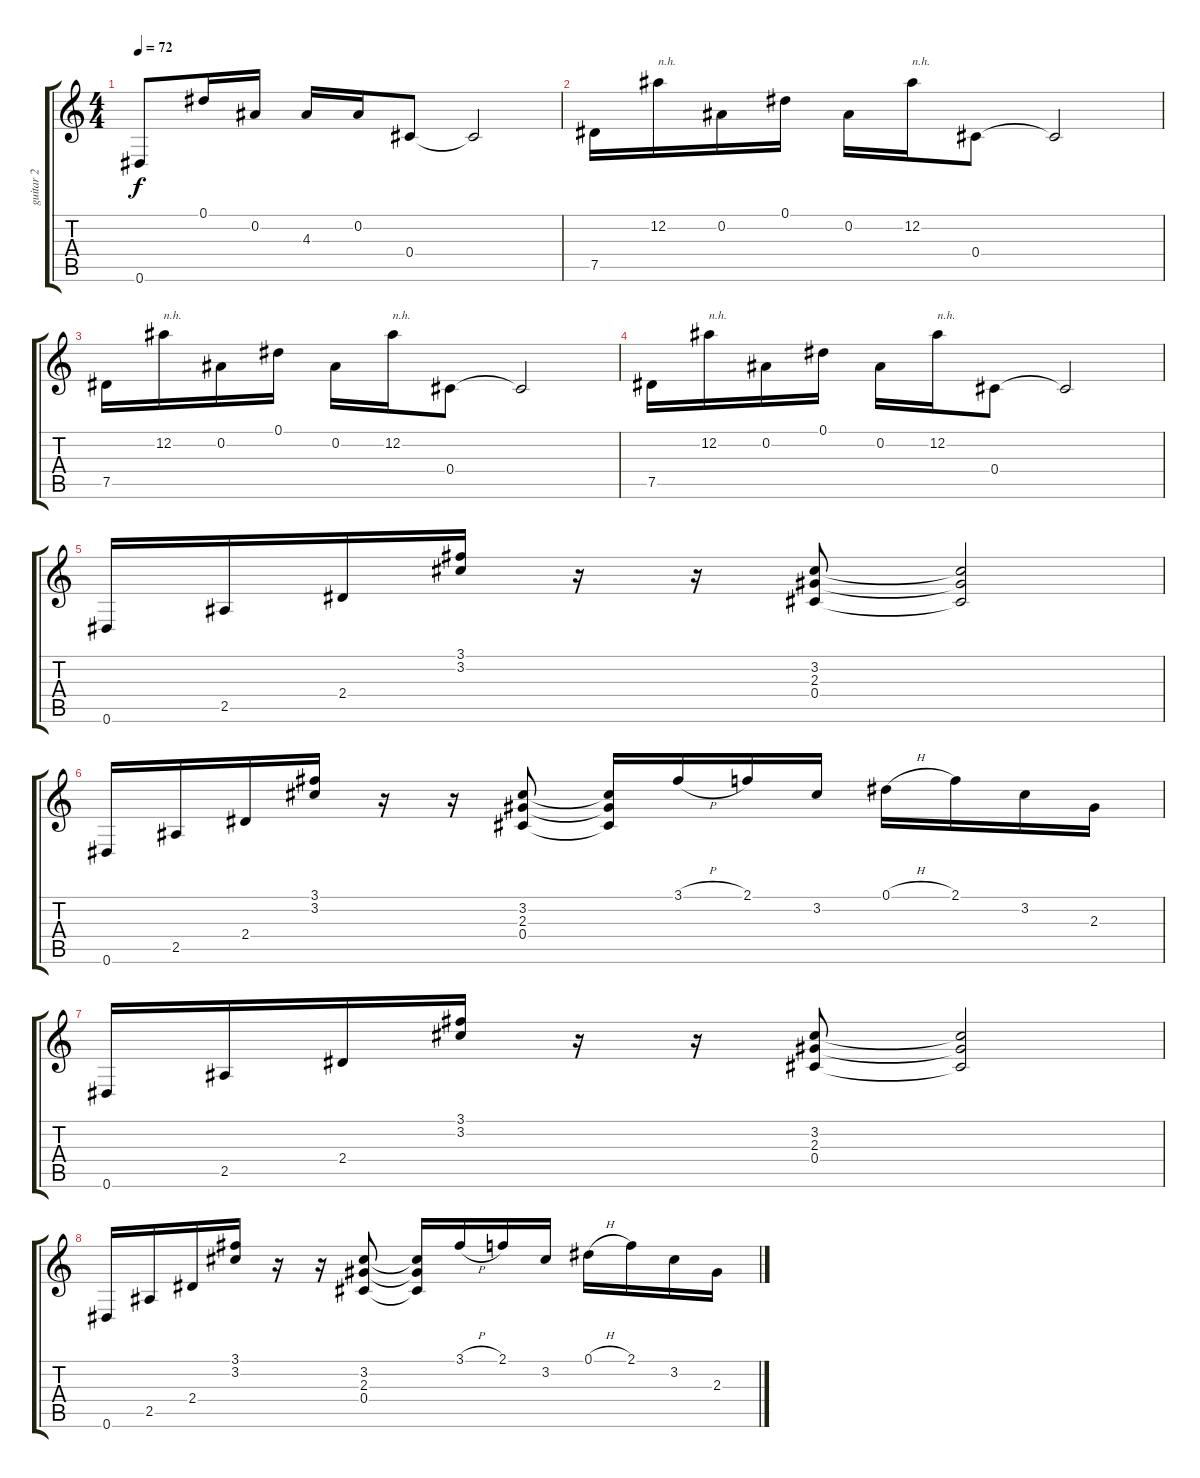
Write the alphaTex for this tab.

\track ("guitar 2" "guitar 2") {instrument electricguitarclean}
\staff {score tabs}
\tuning (Eb4 Bb3 Gb3 Db3 Ab2 Eb2) {hide}
\ts (4 4)
\tempo 72
\clef g2
\ks c
0.6.8{dy f} 0.1.16 0.2.16 4.3.16 0.2.16 0.4.8 0.4{t}.2 |
7.5.16 12.2.16{txt "n.h."} 0.2.16 0.1.16 0.2.16 12.2.16{txt "n.h."} 0.4.8 0.4{t}.2 |
7.5.16 12.2.16{txt "n.h."} 0.2.16 0.1.16 0.2.16 12.2.16{txt "n.h."} 0.4.8 0.4{t}.2 |
7.5.16 12.2.16{txt "n.h."} 0.2.16 0.1.16 0.2.16 12.2.16{txt "n.h."} 0.4.8 0.4{t}.2 |
0.6.16 2.5.16 2.4.16 (3.1 3.2).16 r.16 r.16 (3.2 2.3 0.4).8 (3.2{t} 2.3{t} 0.4{t}).2 |
0.6.16 2.5.16 2.4.16 (3.1 3.2).16 r.16 r.16 (3.2 2.3 0.4).8 (3.2{t} 2.3{t} 0.4{t}).16 3.1{h}.16 2.1.16 3.2.16 0.1{h}.16 2.1.16 3.2.16 2.3.16 |
0.6.16 2.5.16 2.4.16 (3.1 3.2).16 r.16 r.16 (3.2 2.3 0.4).8 (3.2{t} 2.3{t} 0.4{t}).2 |
0.6.16 2.5.16 2.4.16 (3.1 3.2).16 r.16 r.16 (3.2 2.3 0.4).8 (3.2{t} 2.3{t} 0.4{t}).16 3.1{h}.16 2.1.16 3.2.16 0.1{h}.16 2.1.16 3.2.16 2.3.16
